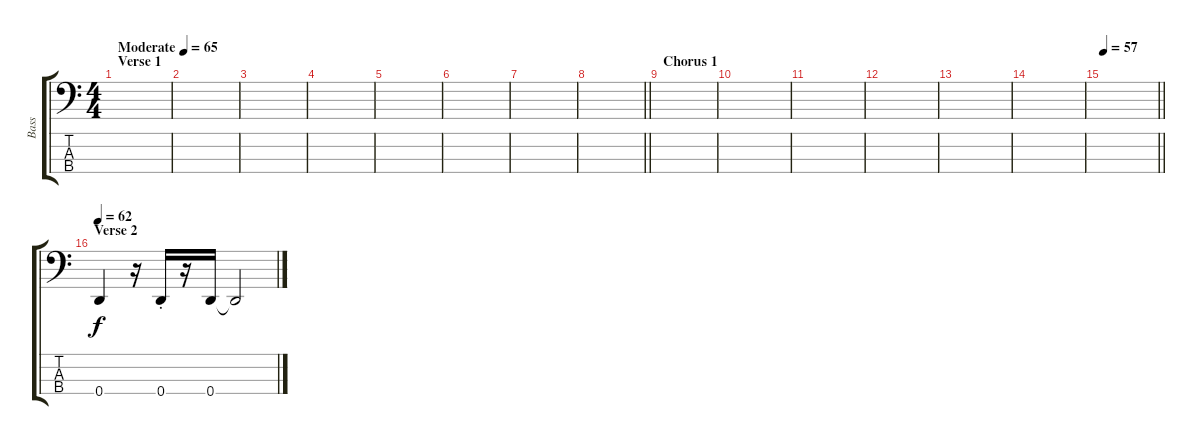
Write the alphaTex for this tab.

\track ("Bass" "Bass") {instrument electricbassfinger}
\staff {score tabs}
\tuning (G2 D2 A1 D1) {hide}
\ts (4 4)
\section ("" "Verse 1")
\tempo (65 "Moderate")
\clef f4
\ks c
|
|
|
|
|
|
|
\barLineRight lightlight
|
\section ("" "Chorus 1")
|
|
|
|
|
|
\tempo 57
\barLineRight lightlight
|
\section ("" "Verse 2")
\tempo 62
0.4.4 r.16 0.4{st}.16 r.16 0.4.16 0.4{t}.2
